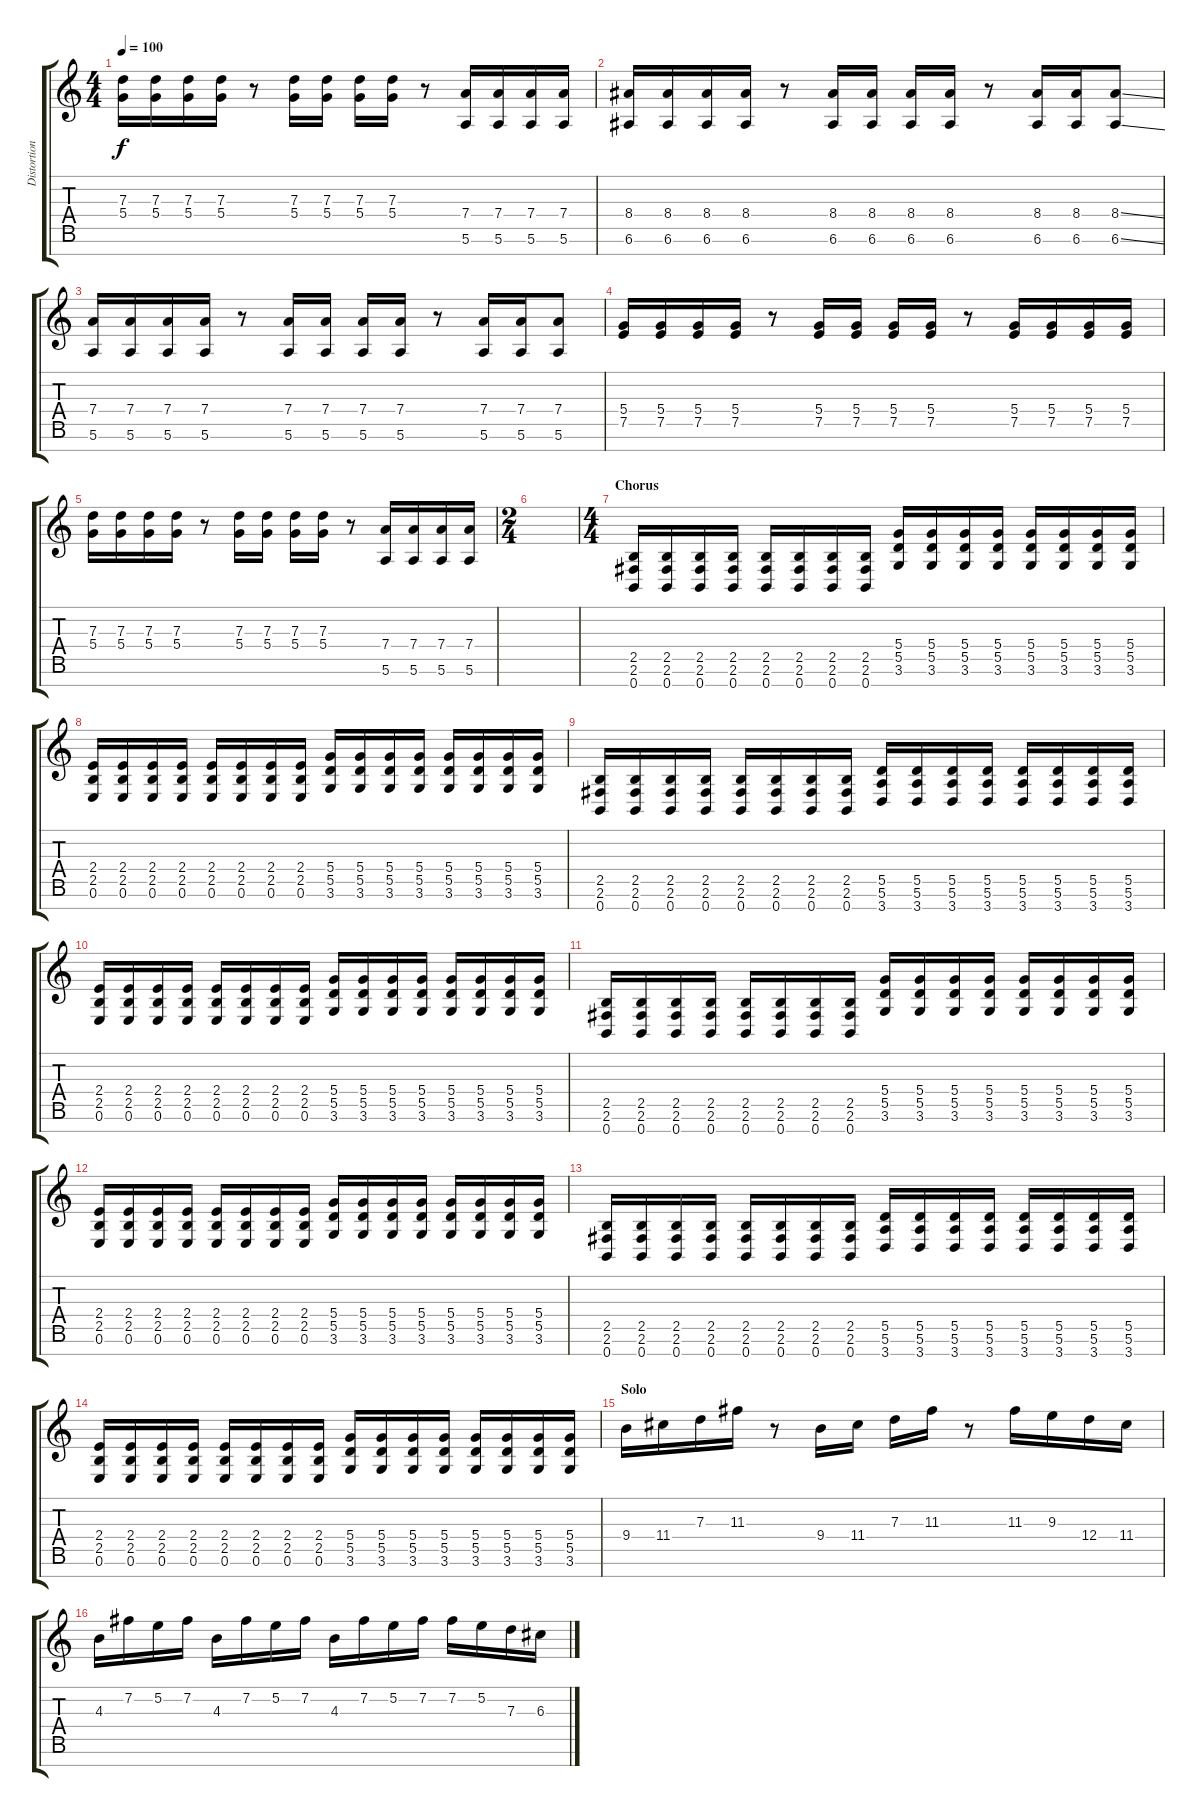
\track ("Distortion Guitar 2" "Distortion") {instrument distortionguitar}
\staff {score tabs}
\tuning (E4 B3 G3 D3 A2 E2 B1) {hide}
\ts (4 4)
\tempo 100
\clef g2
\ks c
(7.3 5.4).16{dy f} (7.3 5.4).16 (7.3 5.4).16 (7.3 5.4).16 r.8 (7.3 5.4).16 (7.3 5.4).16 (7.3 5.4).16 (7.3 5.4).16 r.8 (7.4 5.6).16 (7.4 5.6).16 (7.4 5.6).16 (7.4 5.6).16 |
(8.4 6.6).16 (8.4 6.6).16 (8.4 6.6).16 (8.4 6.6).16 r.8 (8.4 6.6).16 (8.4 6.6).16 (8.4 6.6).16 (8.4 6.6).16 r.8 (8.4 6.6).16 (8.4 6.6).16 (8.4{ss} 6.6{ss}).8 |
(7.4 5.6).16 (7.4 5.6).16 (7.4 5.6).16 (7.4 5.6).16 r.8 (7.4 5.6).16 (7.4 5.6).16 (7.4 5.6).16 (7.4 5.6).16 r.8 (7.4 5.6).16 (7.4 5.6).16 (7.4 5.6).8 |
(5.4 7.5).16 (5.4 7.5).16 (5.4 7.5).16 (5.4 7.5).16 r.8 (5.4 7.5).16 (5.4 7.5).16 (5.4 7.5).16 (5.4 7.5).16 r.8 (5.4 7.5).16 (5.4 7.5).16 (5.4 7.5).16 (5.4 7.5).16 |
(7.3 5.4).16 (7.3 5.4).16 (7.3 5.4).16 (7.3 5.4).16 r.8 (7.3 5.4).16 (7.3 5.4).16 (7.3 5.4).16 (7.3 5.4).16 r.8 (7.4 5.6).16 (7.4 5.6).16 (7.4 5.6).16 (7.4 5.6).16 |
\ts (2 4)
|
\ts (4 4)
\section ("" "Chorus")
(2.5 2.6 0.7).16 (2.5 2.6 0.7).16 (2.5 2.6 0.7).16 (2.5 2.6 0.7).16 (2.5 2.6 0.7).16 (2.5 2.6 0.7).16 (2.5 2.6 0.7).16 (2.5 2.6 0.7).16 (5.4 5.5 3.6).16 (5.4 5.5 3.6).16 (5.4 5.5 3.6).16 (5.4 5.5 3.6).16 (5.4 5.5 3.6).16 (5.4 5.5 3.6).16 (5.4 5.5 3.6).16 (5.4 5.5 3.6).16 |
(2.4 2.5 0.6).16 (2.4 2.5 0.6).16 (2.4 2.5 0.6).16 (2.4 2.5 0.6).16 (2.4 2.5 0.6).16 (2.4 2.5 0.6).16 (2.4 2.5 0.6).16 (2.4 2.5 0.6).16 (5.4 5.5 3.6).16 (5.4 5.5 3.6).16 (5.4 5.5 3.6).16 (5.4 5.5 3.6).16 (5.4 5.5 3.6).16 (5.4 5.5 3.6).16 (5.4 5.5 3.6).16 (5.4 5.5 3.6).16 |
(2.5 2.6 0.7).16 (2.5 2.6 0.7).16 (2.5 2.6 0.7).16 (2.5 2.6 0.7).16 (2.5 2.6 0.7).16 (2.5 2.6 0.7).16 (2.5 2.6 0.7).16 (2.5 2.6 0.7).16 (5.5 5.6 3.7).16 (5.5 5.6 3.7).16 (5.5 5.6 3.7).16 (5.5 5.6 3.7).16 (5.5 5.6 3.7).16 (5.5 5.6 3.7).16 (5.5 5.6 3.7).16 (5.5 5.6 3.7).16 |
(2.4 2.5 0.6).16 (2.4 2.5 0.6).16 (2.4 2.5 0.6).16 (2.4 2.5 0.6).16 (2.4 2.5 0.6).16 (2.4 2.5 0.6).16 (2.4 2.5 0.6).16 (2.4 2.5 0.6).16 (5.4 5.5 3.6).16 (5.4 5.5 3.6).16 (5.4 5.5 3.6).16 (5.4 5.5 3.6).16 (5.4 5.5 3.6).16 (5.4 5.5 3.6).16 (5.4 5.5 3.6).16 (5.4 5.5 3.6).16 |
(2.5 2.6 0.7).16 (2.5 2.6 0.7).16 (2.5 2.6 0.7).16 (2.5 2.6 0.7).16 (2.5 2.6 0.7).16 (2.5 2.6 0.7).16 (2.5 2.6 0.7).16 (2.5 2.6 0.7).16 (5.4 5.5 3.6).16 (5.4 5.5 3.6).16 (5.4 5.5 3.6).16 (5.4 5.5 3.6).16 (5.4 5.5 3.6).16 (5.4 5.5 3.6).16 (5.4 5.5 3.6).16 (5.4 5.5 3.6).16 |
(2.4 2.5 0.6).16 (2.4 2.5 0.6).16 (2.4 2.5 0.6).16 (2.4 2.5 0.6).16 (2.4 2.5 0.6).16 (2.4 2.5 0.6).16 (2.4 2.5 0.6).16 (2.4 2.5 0.6).16 (5.4 5.5 3.6).16 (5.4 5.5 3.6).16 (5.4 5.5 3.6).16 (5.4 5.5 3.6).16 (5.4 5.5 3.6).16 (5.4 5.5 3.6).16 (5.4 5.5 3.6).16 (5.4 5.5 3.6).16 |
(2.5 2.6 0.7).16 (2.5 2.6 0.7).16 (2.5 2.6 0.7).16 (2.5 2.6 0.7).16 (2.5 2.6 0.7).16 (2.5 2.6 0.7).16 (2.5 2.6 0.7).16 (2.5 2.6 0.7).16 (5.5 5.6 3.7).16 (5.5 5.6 3.7).16 (5.5 5.6 3.7).16 (5.5 5.6 3.7).16 (5.5 5.6 3.7).16 (5.5 5.6 3.7).16 (5.5 5.6 3.7).16 (5.5 5.6 3.7).16 |
(2.4 2.5 0.6).16 (2.4 2.5 0.6).16 (2.4 2.5 0.6).16 (2.4 2.5 0.6).16 (2.4 2.5 0.6).16 (2.4 2.5 0.6).16 (2.4 2.5 0.6).16 (2.4 2.5 0.6).16 (5.4 5.5 3.6).16 (5.4 5.5 3.6).16 (5.4 5.5 3.6).16 (5.4 5.5 3.6).16 (5.4 5.5 3.6).16 (5.4 5.5 3.6).16 (5.4 5.5 3.6).16 (5.4 5.5 3.6).16 |
\section ("" "Solo")
9.4.16 11.4.16 7.3.16 11.3.16 r.8 9.4.16 11.4.16 7.3.16 11.3.16 r.8 11.3.16 9.3.16 12.4.16 11.4.16 |
4.3.16 7.2.16 5.2.16 7.2.16 4.3.16 7.2.16 5.2.16 7.2.16 4.3.16 7.2.16 5.2.16 7.2.16 7.2.16 5.2.16 7.3.16 6.3.16
